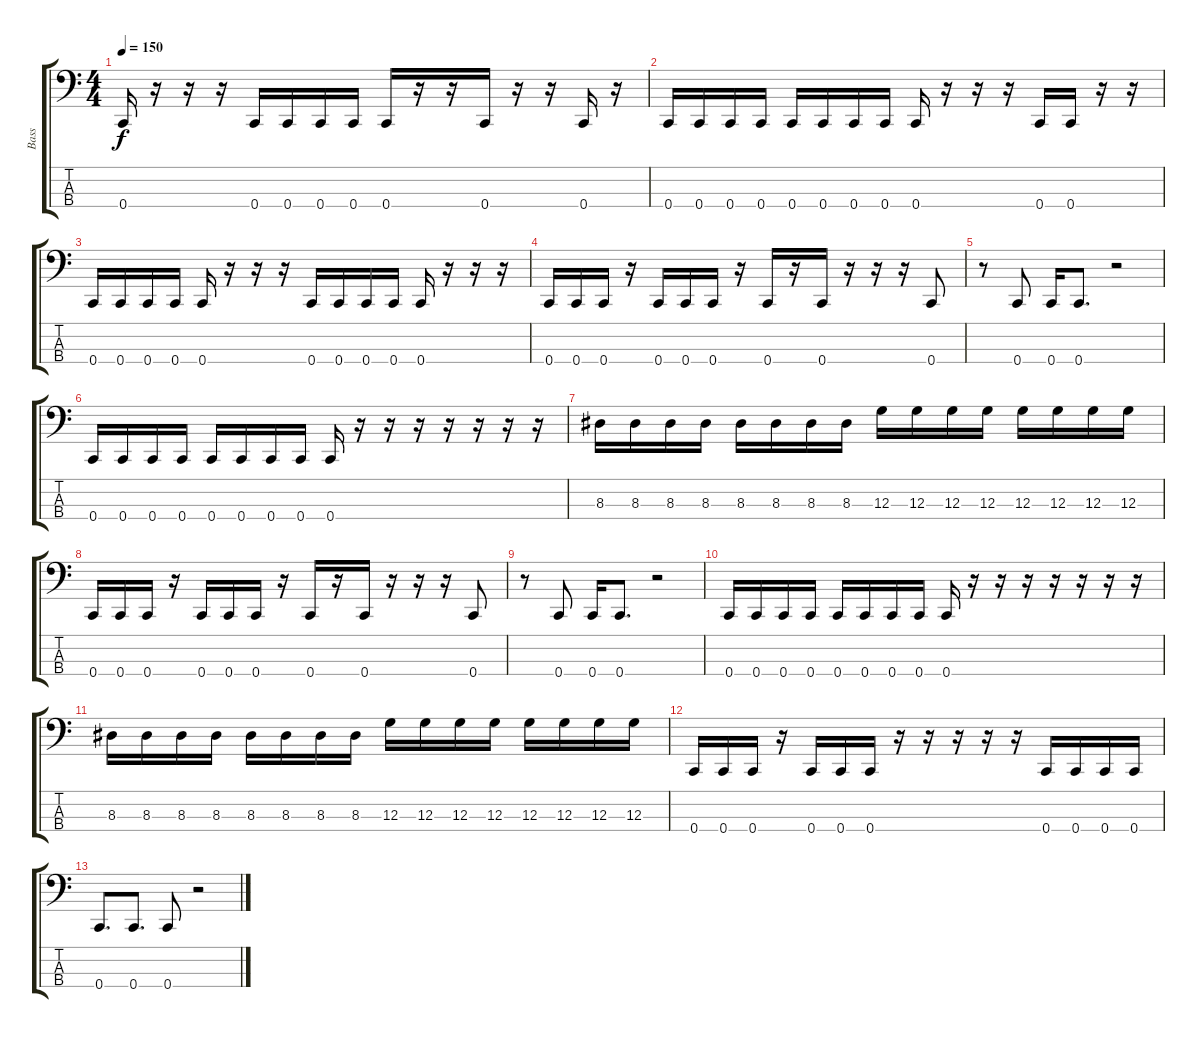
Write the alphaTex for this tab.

\track ("Bass" "Bass") {instrument electricbasspick}
\staff {score tabs}
\tuning (F2 C2 G1 C1) {hide}
\ts (4 4)
\tempo 150
\clef f4
\ks c
0.4.16{dy f} r.16 r.16 r.16 0.4.16 0.4.16 0.4.16 0.4.16 0.4.16 r.16 r.16 0.4.16 r.16 r.16 0.4.16 r.16 |
0.4.16 0.4.16 0.4.16 0.4.16 0.4.16 0.4.16 0.4.16 0.4.16 0.4.16 r.16 r.16 r.16 0.4.16 0.4.16 r.16 r.16 |
0.4.16 0.4.16 0.4.16 0.4.16 0.4.16 r.16 r.16 r.16 0.4.16 0.4.16 0.4.16 0.4.16 0.4.16 r.16 r.16 r.16 |
0.4.16 0.4.16 0.4.16 r.16 0.4.16 0.4.16 0.4.16 r.16 0.4.16 r.16 0.4.16 r.16 r.16 r.16 0.4.8 |
r.8 0.4.8 0.4.16 0.4.8{d} r.2 |
0.4.16 0.4.16 0.4.16 0.4.16 0.4.16 0.4.16 0.4.16 0.4.16 0.4.16 r.16 r.16 r.16 r.16 r.16 r.16 r.16 |
8.3.16 8.3.16 8.3.16 8.3.16 8.3.16 8.3.16 8.3.16 8.3.16 12.3.16 12.3.16 12.3.16 12.3.16 12.3.16 12.3.16 12.3.16 12.3.16 |
0.4.16 0.4.16 0.4.16 r.16 0.4.16 0.4.16 0.4.16 r.16 0.4.16 r.16 0.4.16 r.16 r.16 r.16 0.4.8 |
r.8 0.4.8 0.4.16 0.4.8{d} r.2 |
0.4.16 0.4.16 0.4.16 0.4.16 0.4.16 0.4.16 0.4.16 0.4.16 0.4.16 r.16 r.16 r.16 r.16 r.16 r.16 r.16 |
8.3.16 8.3.16 8.3.16 8.3.16 8.3.16 8.3.16 8.3.16 8.3.16 12.3.16 12.3.16 12.3.16 12.3.16 12.3.16 12.3.16 12.3.16 12.3.16 |
0.4.16 0.4.16 0.4.16 r.16 0.4.16 0.4.16 0.4.16 r.16 r.16 r.16 r.16 r.16 0.4.16 0.4.16 0.4.16 0.4.16 |
0.4.8{d} 0.4.8{d} 0.4.8 r.2
